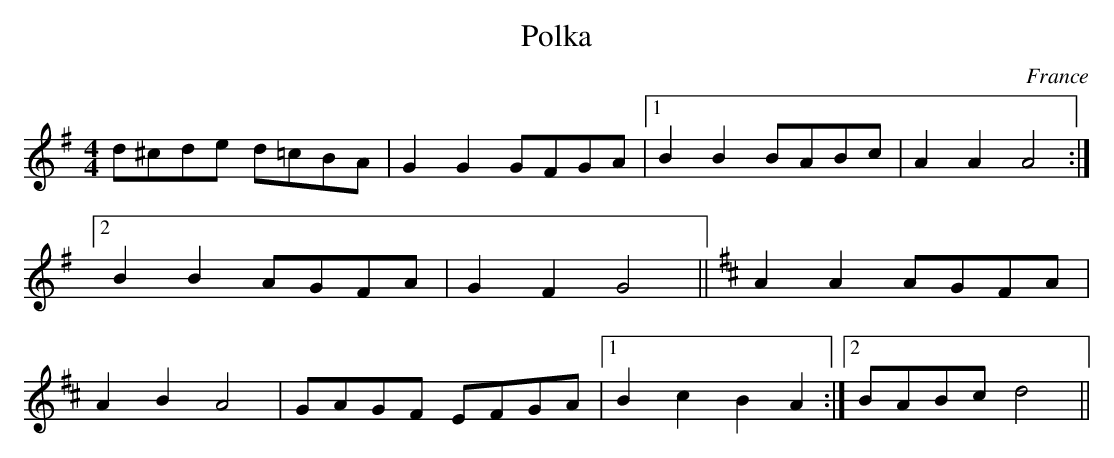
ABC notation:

X:1
T:Polka
O:France
M:4/4
K:G
d^cde d=cBA|G2G2GFGA\
|1B2B2BABc|A2A2A4:|2B2B2AGFA|G2F2G4||\
K:D
A2A2AGFA|A2B2A4|GAGF EFGA\
|1B2c2B2A2:|2BABcd4||
